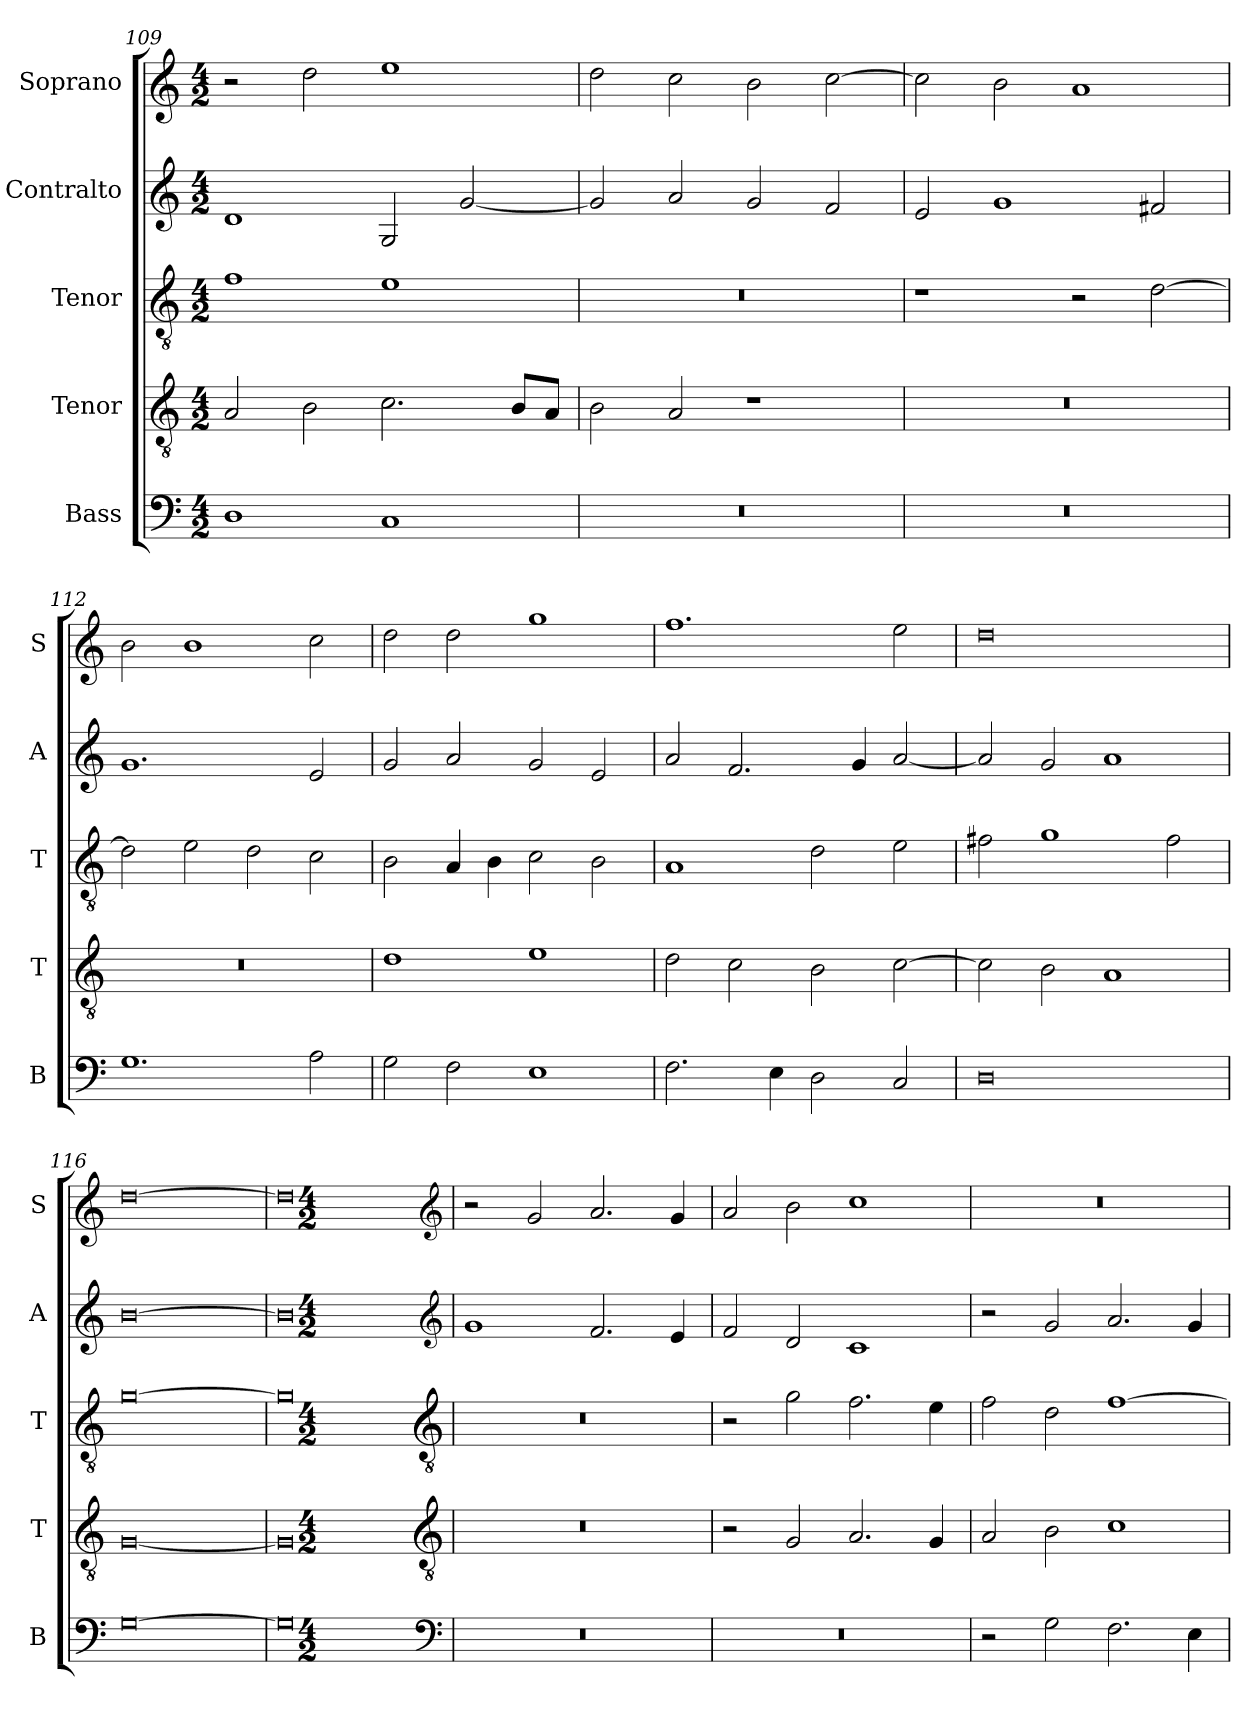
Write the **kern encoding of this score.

**kern	**kern	**kern	**kern	**kern
*part5	*part4	*part3	*part2	*part1
*staff5	*staff4	*staff3	*staff2	*staff1
*I"Bass	*I"Tenor	*I"Tenor	*I"Contralto	*I"Soprano
*I'B	*I'T	*I'T	*I'A	*I'S
*clefF4	*clefGv2	*clefGv2	*clefG2	*clefG2
*k[]	*k[]	*k[]	*k[]	*k[]
*G:mix	*G:mix	*G:mix	*G:mix	*G:mix
*M4/2	*M4/2	*M4/2	*M4/2	*M4/2
=109	=109	=109	=109	=109
1D	2A	1f	1d	2r
.	2B	.	.	2dd
1C	2.c	1e	2G	1ee
.	.	.	[2g	.
.	8B/L	.	.	.
.	8A/J	.	.	.
=110	=110	=110	=110	=110
0r	2B	0r	2g]	2dd
.	2A	.	2a	2cc
.	1r	.	2g	2b
.	.	.	2f	[2cc
=111	=111	=111	=111	=111
0r	0r	1r	2e	2cc]
.	.	.	1g	2b
.	.	2r	.	1a
.	.	[2d	2f#X	.
=112	=112	=112	=112	=112
1.G	0r	2d]	1.g	2b
.	.	2e	.	1b
.	.	2d	.	.
2A	.	2c	2e	2cc
=113	=113	=113	=113	=113
2G	1d	2B	2g	2dd
2F	.	4A	2a	2dd
.	.	4B	.	.
1E	1e	2c	2g	1gg
.	.	2B	2e	.
=114	=114	=114	=114	=114
2.F	2d	1A	2a	1.ff
.	2c	.	2.f	.
4E	.	.	.	.
2D	2B	2d	.	.
.	.	.	4g	.
2C	[2c	2e	[2a	2ee
=115	=115	=115	=115	=115
0D	2c]	2f#X	2a]	0dd
.	2B	1g	2g	.
.	1A	.	1a	.
.	.	2f#	.	.
=116	=116	=116	=116	=116
[0G	[0G	[0g	[0b	[0dd
=117	=117	=117	=117	=117
0G]	0G]	0g]	0b]	0dd]
*clefF4	*clefGv2	*clefGv2	*clefG2	*clefG2
*k[]	*k[]	*k[]	*k[]	*k[]
*G:mix	*G:mix	*G:mix	*G:mix	*G:mix
*M4/2	*M4/2	*M4/2	*M4/2	*M4/2
=118	=118	=118	=118	=118
0r	0r	0r	1g	2r
.	.	.	.	2g
.	.	.	2.f	2.a
.	.	.	4e	4g
=119	=119	=119	=119	=119
0r	2r	2r	2f	2a
.	2G	2g	2d	2b
.	2.A	2.f	1c	1cc
.	4G	4e	.	.
=120	=120	=120	=120	=120
2r	2A	2f	2r	0r
2G	2B	2d	2g	.
2.F	1c	[1f	2.a	.
4E	.	.	4g	.
=	=	=	=	=
*-	*-	*-	*-	*-
